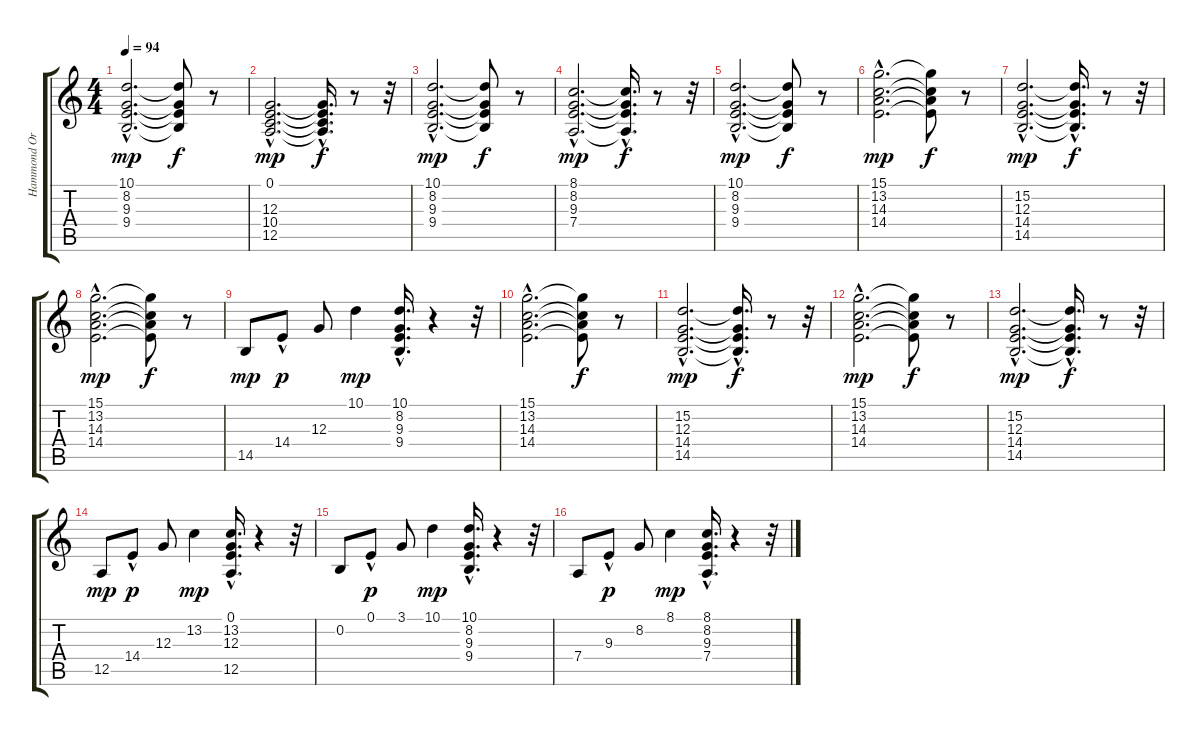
\track ("Hammond Organ" "Hammond Or") {instrument drawbarorgan}
\staff {score tabs}
\tuning (E4 B3 G3 D3 A2 E2) {hide}
\ts (4 4)
\tempo 94
\clef g2
\ks c
(10.1{hac} 8.2{hac} 9.3{hac} 9.4{hac}).2{d dy mp} (10.1{t} 8.2{t} 9.3{t} 9.4{t}).8{dy f} r.8 |
(0.1{hac} 12.3{hac} 10.4{hac} 12.5{hac}).2{d dy mp} (0.1{hac t} 12.3{hac t} 10.4{hac t} 12.5{hac t}).16{d dy f} r.8 r.32 |
(10.1{hac} 8.2{hac} 9.3{hac} 9.4{hac}).2{d dy mp} (10.1{t} 8.2{t} 9.3{t} 9.4{t}).8{dy f} r.8 |
(8.1{hac} 8.2{hac} 9.3{hac} 7.4{hac}).2{d dy mp} (8.1{hac t} 8.2{hac t} 9.3{hac t} 7.4{hac t}).16{d dy f} r.8 r.32 |
(10.1{hac} 8.2{hac} 9.3{hac} 9.4{hac}).2{d dy mp} (10.1{t} 8.2{t} 9.3{t} 9.4{t}).8{dy f} r.8 |
(15.1{hac} 13.2{hac} 14.3{hac} 14.4{hac}).2{d dy mp} (15.1{t} 13.2{t} 14.3{t} 14.4{t}).8{dy f} r.8 |
(15.2{hac} 12.3{hac} 14.4{hac} 14.5{hac}).2{d dy mp} (15.2{hac t} 12.3{hac t} 14.4{hac t} 14.5{hac t}).16{d dy f} r.8 r.32 |
(15.1{hac} 13.2{hac} 14.3{hac} 14.4{hac}).2{d dy mp} (15.1{t} 13.2{t} 14.3{t} 14.4{t}).8{dy f} r.8 |
14.5.8{dy mp} 14.4{hac}.8{dy p} 12.3.8 10.1.4{dy mp} (10.1{hac} 8.2{hac} 9.3{hac} 9.4{hac}).16{d} r.4 r.32 |
(15.1{hac} 13.2{hac} 14.3{hac} 14.4{hac}).2{d} (15.1{t} 13.2{t} 14.3{t} 14.4{t}).8{dy f} r.8 |
(15.2{hac} 12.3{hac} 14.4{hac} 14.5{hac}).2{d dy mp} (15.2{hac t} 12.3{hac t} 14.4{hac t} 14.5{hac t}).16{d dy f} r.8 r.32 |
(15.1{hac} 13.2{hac} 14.3{hac} 14.4{hac}).2{d dy mp} (15.1{t} 13.2{t} 14.3{t} 14.4{t}).8{dy f} r.8 |
(15.2{hac} 12.3{hac} 14.4{hac} 14.5{hac}).2{d dy mp} (15.2{hac t} 12.3{hac t} 14.4{hac t} 14.5{hac t}).16{d dy f} r.8 r.32 |
12.5.8{dy mp} 14.4{hac}.8{dy p} 12.3.8 13.2.4{dy mp} (0.1{hac} 13.2{hac} 12.3{hac} 12.5{hac}).16{d} r.4 r.32 |
0.2.8 0.1{hac}.8{dy p} 3.1.8 10.1.4{dy mp} (10.1{hac} 8.2{hac} 9.3{hac} 9.4{hac}).16{d} r.4 r.32 |
7.4.8 9.3{hac}.8{dy p} 8.2.8 8.1.4{dy mp} (8.1{hac} 8.2{hac} 9.3{hac} 7.4{hac}).16{d} r.4 r.32
